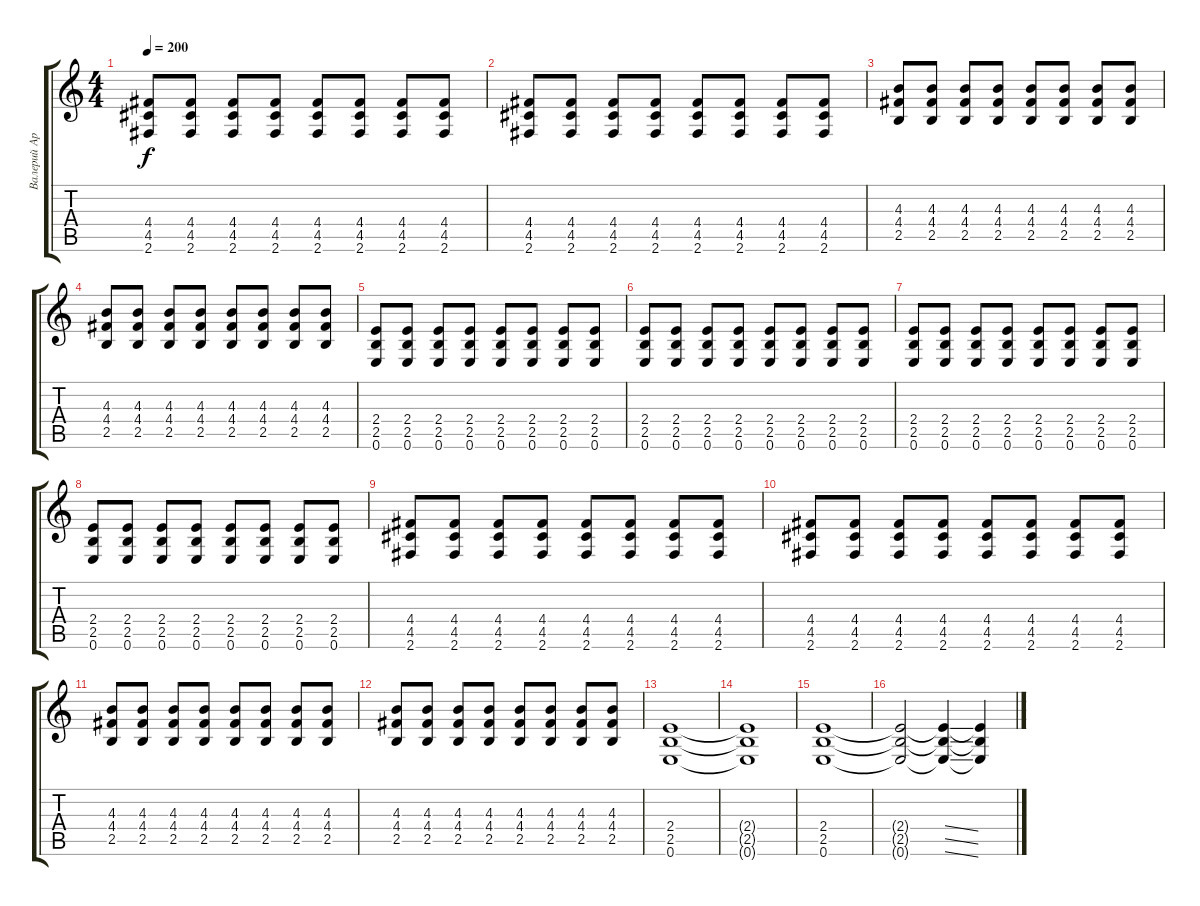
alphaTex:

\track ("Валерий Аркадин" "Валерий Ар") {instrument distortionguitar}
\staff {score tabs}
\tuning (E4 B3 G3 D3 A2 E2) {hide}
\ts (4 4)
\tempo 200
\clef g2
\ks c
(4.4 4.5 2.6).8{dy f volume 7} (4.4 4.5 2.6).8 (4.4 4.5 2.6).8 (4.4 4.5 2.6).8 (4.4 4.5 2.6).8 (4.4 4.5 2.6).8 (4.4 4.5 2.6).8 (4.4 4.5 2.6).8 |
(4.4 4.5 2.6).8 (4.4 4.5 2.6).8 (4.4 4.5 2.6).8 (4.4 4.5 2.6).8 (4.4 4.5 2.6).8 (4.4 4.5 2.6).8 (4.4 4.5 2.6).8 (4.4 4.5 2.6).8 |
(4.3 4.4 2.5).8 (4.3 4.4 2.5).8 (4.3 4.4 2.5).8 (4.3 4.4 2.5).8 (4.3 4.4 2.5).8 (4.3 4.4 2.5).8 (4.3 4.4 2.5).8 (4.3 4.4 2.5).8 |
(4.3 4.4 2.5).8 (4.3 4.4 2.5).8 (4.3 4.4 2.5).8 (4.3 4.4 2.5).8 (4.3 4.4 2.5).8 (4.3 4.4 2.5).8 (4.3 4.4 2.5).8 (4.3 4.4 2.5).8 |
(2.4 2.5 0.6).8{volume 7} (2.4 2.5 0.6).8 (2.4 2.5 0.6).8 (2.4 2.5 0.6).8 (2.4 2.5 0.6).8 (2.4 2.5 0.6).8 (2.4 2.5 0.6).8 (2.4 2.5 0.6).8 |
(2.4 2.5 0.6).8 (2.4 2.5 0.6).8 (2.4 2.5 0.6).8 (2.4 2.5 0.6).8 (2.4 2.5 0.6).8 (2.4 2.5 0.6).8 (2.4 2.5 0.6).8 (2.4 2.5 0.6).8 |
(2.4 2.5 0.6).8{volume 7} (2.4 2.5 0.6).8 (2.4 2.5 0.6).8 (2.4 2.5 0.6).8 (2.4 2.5 0.6).8 (2.4 2.5 0.6).8 (2.4 2.5 0.6).8 (2.4 2.5 0.6).8 |
(2.4 2.5 0.6).8 (2.4 2.5 0.6).8 (2.4 2.5 0.6).8 (2.4 2.5 0.6).8 (2.4 2.5 0.6).8 (2.4 2.5 0.6).8 (2.4 2.5 0.6).8 (2.4 2.5 0.6).8 |
(4.4 4.5 2.6).8{volume 7} (4.4 4.5 2.6).8 (4.4 4.5 2.6).8 (4.4 4.5 2.6).8 (4.4 4.5 2.6).8 (4.4 4.5 2.6).8 (4.4 4.5 2.6).8 (4.4 4.5 2.6).8 |
(4.4 4.5 2.6).8 (4.4 4.5 2.6).8 (4.4 4.5 2.6).8 (4.4 4.5 2.6).8 (4.4 4.5 2.6).8 (4.4 4.5 2.6).8 (4.4 4.5 2.6).8 (4.4 4.5 2.6).8 |
(4.3 4.4 2.5).8 (4.3 4.4 2.5).8 (4.3 4.4 2.5).8 (4.3 4.4 2.5).8 (4.3 4.4 2.5).8 (4.3 4.4 2.5).8 (4.3 4.4 2.5).8 (4.3 4.4 2.5).8 |
(4.3 4.4 2.5).8 (4.3 4.4 2.5).8 (4.3 4.4 2.5).8 (4.3 4.4 2.5).8 (4.3 4.4 2.5).8 (4.3 4.4 2.5).8 (4.3 4.4 2.5).8 (4.3 4.4 2.5).8 |
(2.4 2.5 0.6).1 |
(2.4{t} 2.5{t} 0.6{t}).1 |
(2.4 2.5 0.6).1 |
(2.4{t} 2.5{t} 0.6{t}).2 (2.4{ss t} 2.5{ss t} 0.6{ss t}).4 (2.4{t} 2.5{t} 0.6{t}).4
